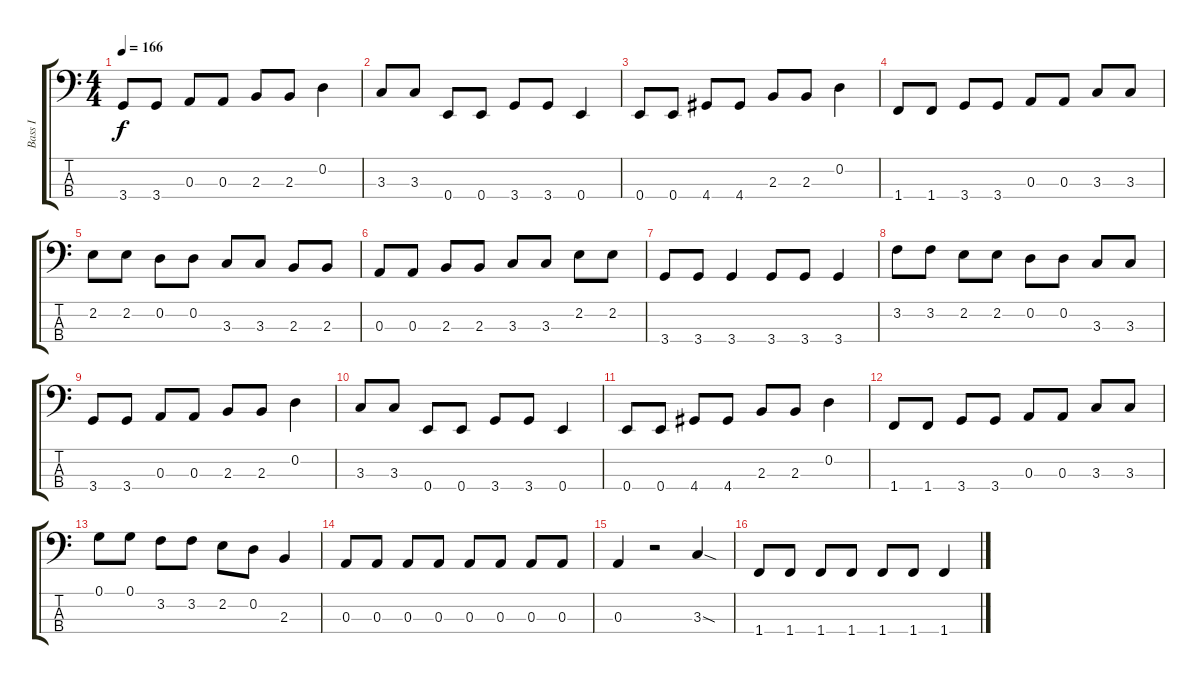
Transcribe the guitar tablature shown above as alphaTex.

\track ("Bass I" "Bass I") {instrument electricbassfinger}
\staff {score tabs}
\tuning (G2 D2 A1 E1) {hide}
\ts (4 4)
\tempo 166
\clef f4
\ks c
3.4.8{dy f} 3.4.8 0.3.8 0.3.8 2.3.8 2.3.8 0.2.4 |
3.3.8 3.3.8 0.4.8 0.4.8 3.4.8 3.4.8 0.4.4 |
0.4.8 0.4.8 4.4.8 4.4.8 2.3.8 2.3.8 0.2.4 |
1.4.8 1.4.8 3.4.8 3.4.8 0.3.8 0.3.8 3.3.8 3.3.8 |
2.2.8 2.2.8 0.2.8 0.2.8 3.3.8 3.3.8 2.3.8 2.3.8 |
0.3.8 0.3.8 2.3.8 2.3.8 3.3.8 3.3.8 2.2.8 2.2.8 |
3.4.8 3.4.8 3.4.4 3.4.8 3.4.8 3.4.4 |
3.2.8 3.2.8 2.2.8 2.2.8 0.2.8 0.2.8 3.3.8 3.3.8 |
3.4.8 3.4.8 0.3.8 0.3.8 2.3.8 2.3.8 0.2.4 |
3.3.8 3.3.8 0.4.8 0.4.8 3.4.8 3.4.8 0.4.4 |
0.4.8 0.4.8 4.4.8 4.4.8 2.3.8 2.3.8 0.2.4 |
1.4.8 1.4.8 3.4.8 3.4.8 0.3.8 0.3.8 3.3.8 3.3.8 |
0.1.8 0.1.8 3.2.8 3.2.8 2.2.8 0.2.8 2.3.4 |
0.3.8 0.3.8 0.3.8 0.3.8 0.3.8 0.3.8 0.3.8 0.3.8 |
0.3.4 r.2 3.3{sod}.4 |
1.4.8 1.4.8 1.4.8 1.4.8 1.4.8 1.4.8 1.4.4
